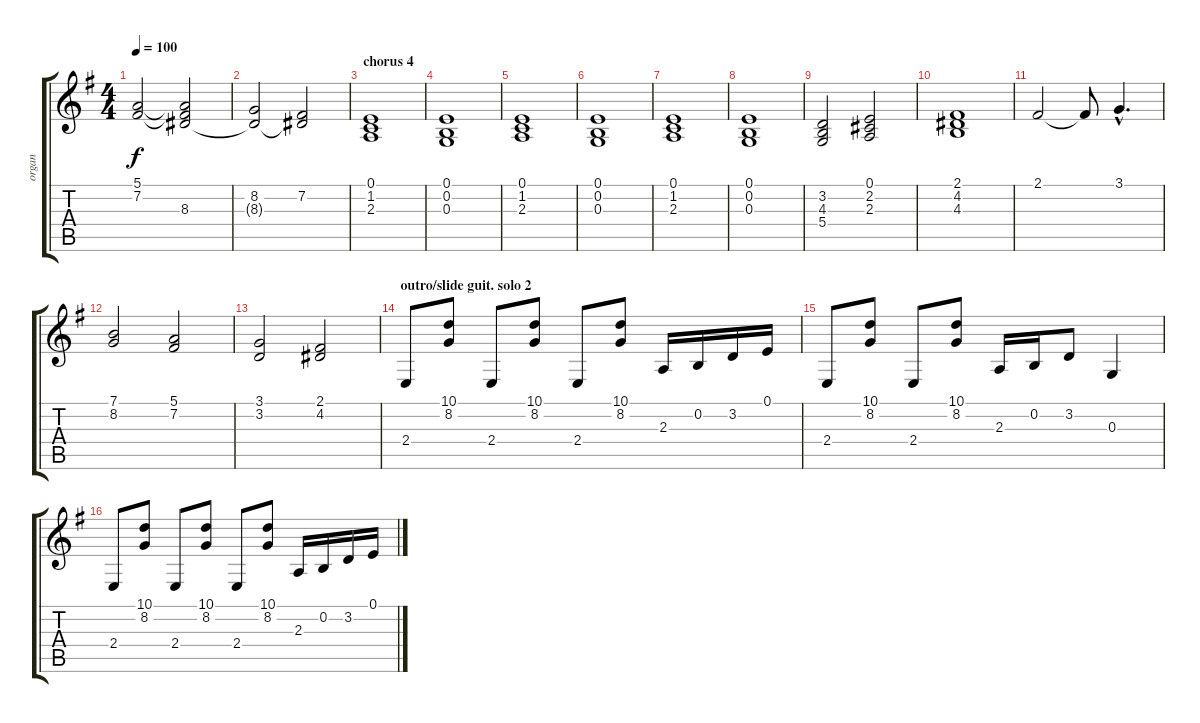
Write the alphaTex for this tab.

\track ("organ" "organ") {instrument rockorgan}
\staff {score tabs}
\tuning (E4 B3 G3 D3 A2 E2) {hide}
\ts (4 4)
\tempo 100
\clef g2
\ks g
(5.1 7.2).2{dy f} (5.1{t} 7.2{t} 8.3).2 |
(8.2 8.3{t}).2 (7.2 8.3{t}).2 |
\section ("" "chorus 4")
(0.1 1.2 2.3).1 |
(0.1 0.2 0.3).1 |
(0.1 1.2 2.3).1 |
(0.1 0.2 0.3).1 |
(0.1 1.2 2.3).1 |
(0.1 0.2 0.3).1 |
(3.2 4.3 5.4).2 (0.1 2.2 2.3).2 |
(2.1 4.2 4.3).1 |
2.1.2 2.1{t}.8 3.1{hac}.4{d} |
(7.1 8.2).2 (5.1 7.2).2 |
(3.1 3.2).2 (2.1 4.2).2 |
\section ("" "outro/slide guit. solo 2")
2.4.8 (10.1 8.2).8 2.4.8 (10.1 8.2).8 2.4.8 (10.1 8.2).8 2.3.16 0.2.16 3.2.16 0.1.16 |
2.4.8 (10.1 8.2).8 2.4.8 (10.1 8.2).8 2.3.16 0.2.16 3.2.8 0.3.4 |
2.4.8 (10.1 8.2).8 2.4.8 (10.1 8.2).8 2.4.8 (10.1 8.2).8 2.3.16 0.2.16 3.2.16 0.1.16
